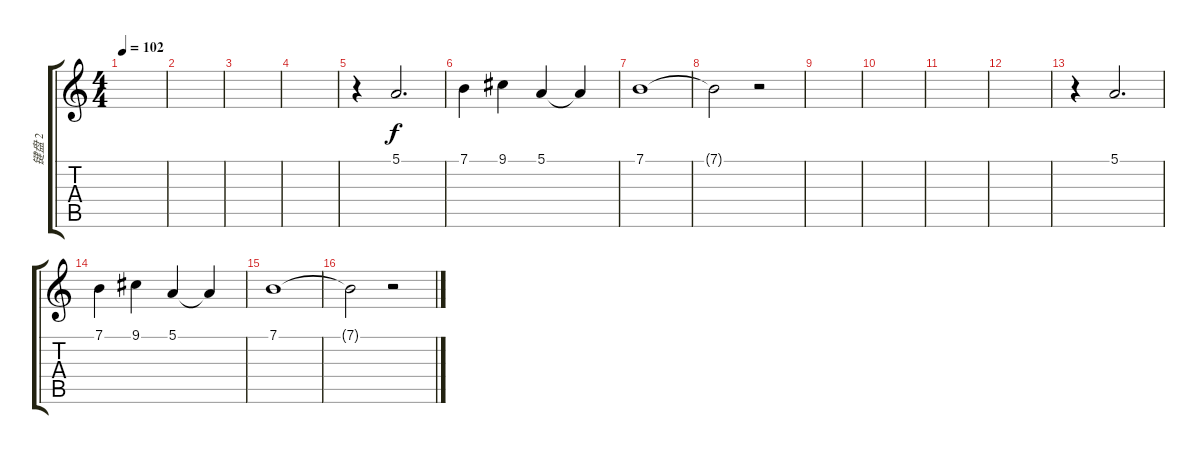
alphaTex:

\track ("键盘 2" "键盘 2") {instrument stringensemble1}
\staff {score tabs}
\tuning (E4 B3 G3 D3 A2 E2) {hide}
\ts (4 4)
\tempo 102
\clef g2
\ks c
|
|
|
|
r.4 5.1.2{d} |
7.1.4 9.1.4 5.1.4 5.1{t}.4 |
7.1.1 |
7.1{t}.2 r.2 |
|
|
|
|
r.4 5.1.2{d} |
7.1.4 9.1.4 5.1.4 5.1{t}.4 |
7.1.1 |
7.1{t}.2 r.2
